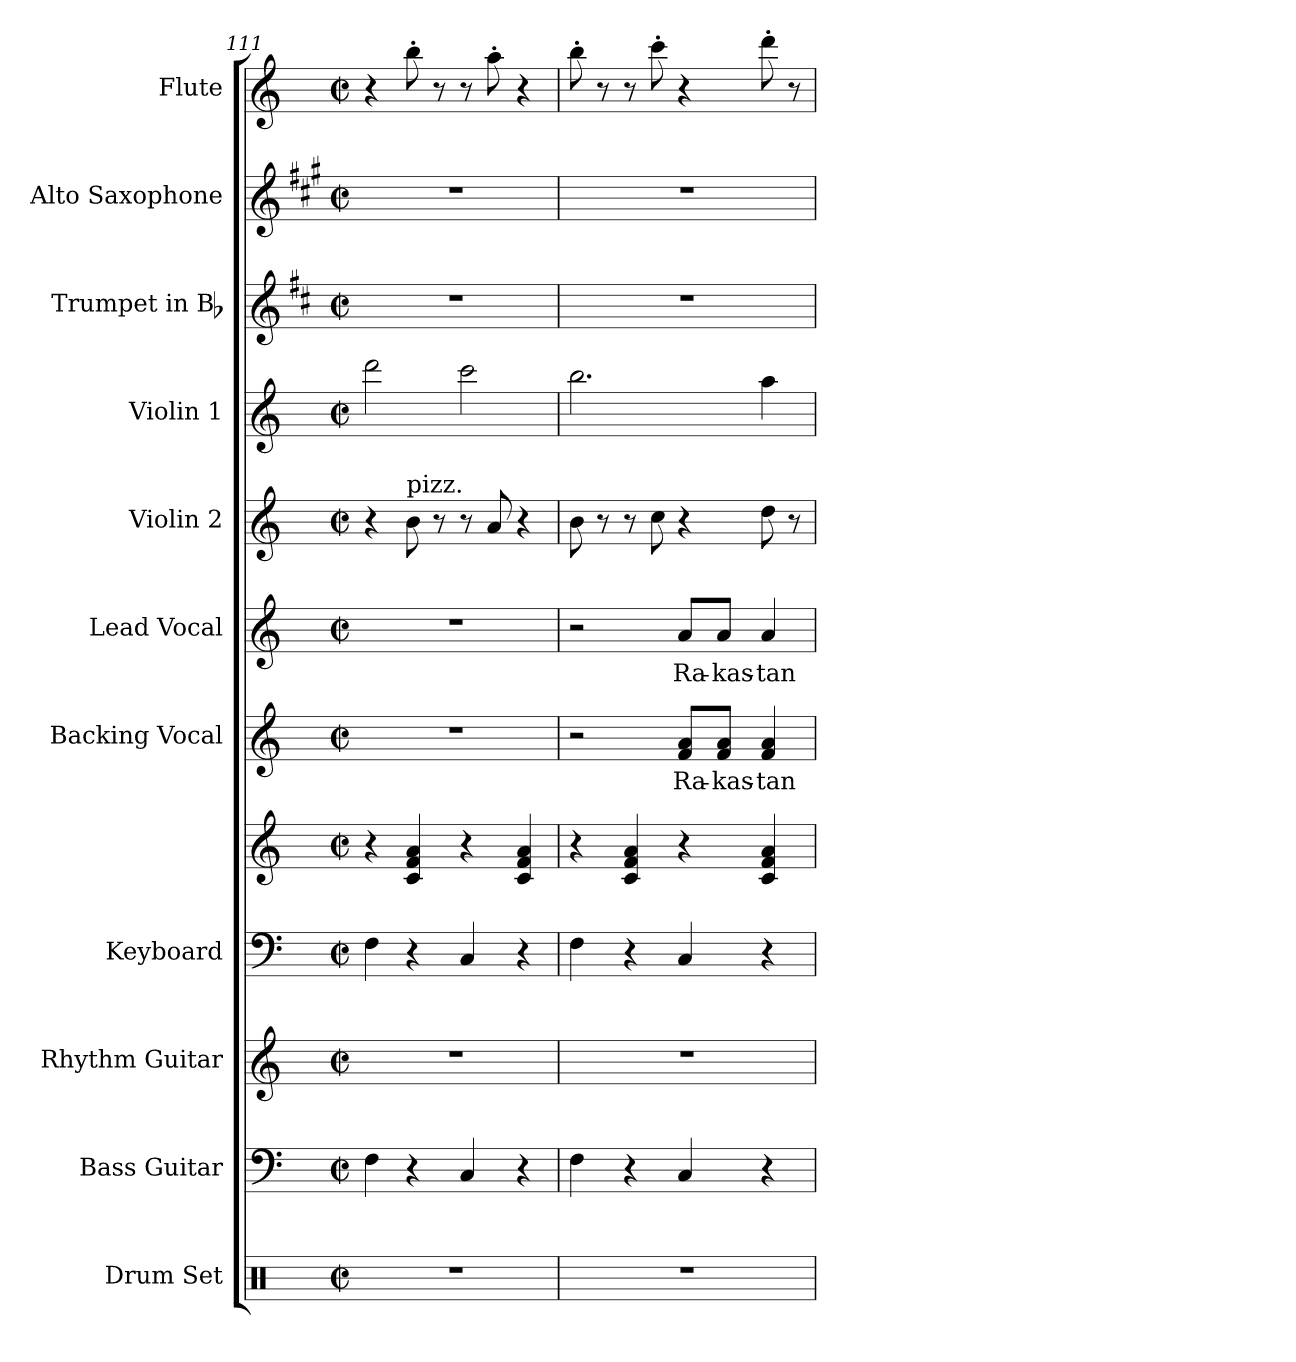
**kern	**kern	**kern	**kern	**kern	**kern	**text	**kern	**text	**kern	**kern	**kern	**kern	**kern
*part11	*part10	*part9	*part8	*part8	*part7	*part7	*part6	*part6	*part5	*part4	*part3	*part2	*part1
*staff12	*staff11	*staff10	*staff9	*staff8	*staff7	*staff7	*staff6	*staff6	*staff5	*staff4	*staff3	*staff2	*staff1
*I"Drum Set	*I"Bass Guitar	*I"Rhythm Guitar	*I"Keyboard	*	*I"Backing Vocal	*	*I"Lead Vocal	*	*I"Violin 2	*I"Violin 1	*I"Trumpet in Bb	*I"Alto Saxophone	*I"Flute
*I'Dr.	*I'Bass	*I'Rhy.	*I'Kbd.	*	*	*	*	*	*I'Vln. 2	*I'Vln. 1	*I'Tpt.	*I'Alto Sax.	*I'Fl.
*clefX	*clefF4	*clefG2	*clefF4	*clefG2	*clefG2	*	*clefG2	*	*clefG2	*clefG2	*clefG2	*clefG2	*clefG2
*	*ITrd7c12	*ITrd7c12	*	*	*	*	*	*	*	*	*ITrd1c2	*ITrd5c9	*
*k[]	*k[]	*k[]	*k[]	*k[]	*k[]	*	*k[]	*	*k[]	*k[]	*k[]	*k[]	*k[]
*C:	*C:	*C:	*C:	*C:	*C:	*	*C:	*	*C:	*C:	*C:	*C:	*C:
*M2/2	*M2/2	*M2/2	*M2/2	*M2/2	*M2/2	*	*M2/2	*	*M2/2	*M2/2	*M2/2	*M2/2	*M2/2
*met(c|)	*met(c|)	*met(c|)	*met(c|)	*met(c|)	*met(c|)	*	*met(c|)	*	*met(c|)	*met(c|)	*met(c|)	*met(c|)	*met(c|)
=111	=111	=111	=111	=111	=111	=111	=111	=111	=111	=111	=111	=111	=111
1r	4FFi\	1r	4Fi\	4r	1r	.	1r	.	4r	2dddi\	1r	1r	4r
!	!	!	!	!	!	!	!	!	!LO:TX:a:t=pizz.	!	!	!	!
.	4r	.	4r	4ci/ 4fi 4ai	.	.	.	.	8bi\	.	.	.	8bb'i\
.	.	.	.	.	.	.	.	.	8r	.	.	.	8r
.	4CCi/	.	4Ci/	4r	.	.	.	.	8r	2ccci\	.	.	8r
.	.	.	.	.	.	.	.	.	8ai/	.	.	.	8aa'i\
.	4r	.	4r	4ci/ 4fi 4ai	.	.	.	.	4r	.	.	.	4r
=112	=112	=112	=112	=112	=112	=112	=112	=112	=112	=112	=112	=112	=112
1r	4FFi\	1r	4Fi\	4r	2r	.	2r	.	8bi\	2.bbi\	1r	1r	8bb'i\
.	.	.	.	.	.	.	.	.	8r	.	.	.	8r
.	4r	.	4r	4ci/ 4fi 4ai	.	.	.	.	8r	.	.	.	8r
.	.	.	.	.	.	.	.	.	8cci\	.	.	.	8ccc'i\
!	!	!	!	!	!	!LO:LY:b:color=#000000	!	!	!	!	!	!	!
!	!	!	!	!	!	!	!	!LO:LY:b:color=#000000	!	!	!	!	!
.	4CCi/	.	4Ci/	4r	8fi/ 8aiL	Ra-	8ai/L	Ra-	4r	.	.	.	4r
!	!	!	!	!	!	!LO:LY:b:color=#000000	!	!	!	!	!	!	!
!	!	!	!	!	!	!	!	!LO:LY:b:color=#000000	!	!	!	!	!
.	.	.	.	.	8fi/ 8aiJ	-kas-	8ai/J	-kas-	.	.	.	.	.
!	!	!	!	!	!	!LO:LY:b:color=#000000	!	!	!	!	!	!	!
!	!	!	!	!	!	!	!	!LO:LY:b:color=#000000	!	!	!	!	!
.	4r	.	4r	4ci/ 4fi 4ai	4fi/ 4ai	-tan	4ai/	-tan	8ddi\	4aai\	.	.	8ddd'i\
.	.	.	.	.	.	.	.	.	8r	.	.	.	8r
=	=	=	=	=	=	=	=	=	=	=	=	=	=
*-	*-	*-	*-	*-	*-	*-	*-	*-	*-	*-	*-	*-	*-
